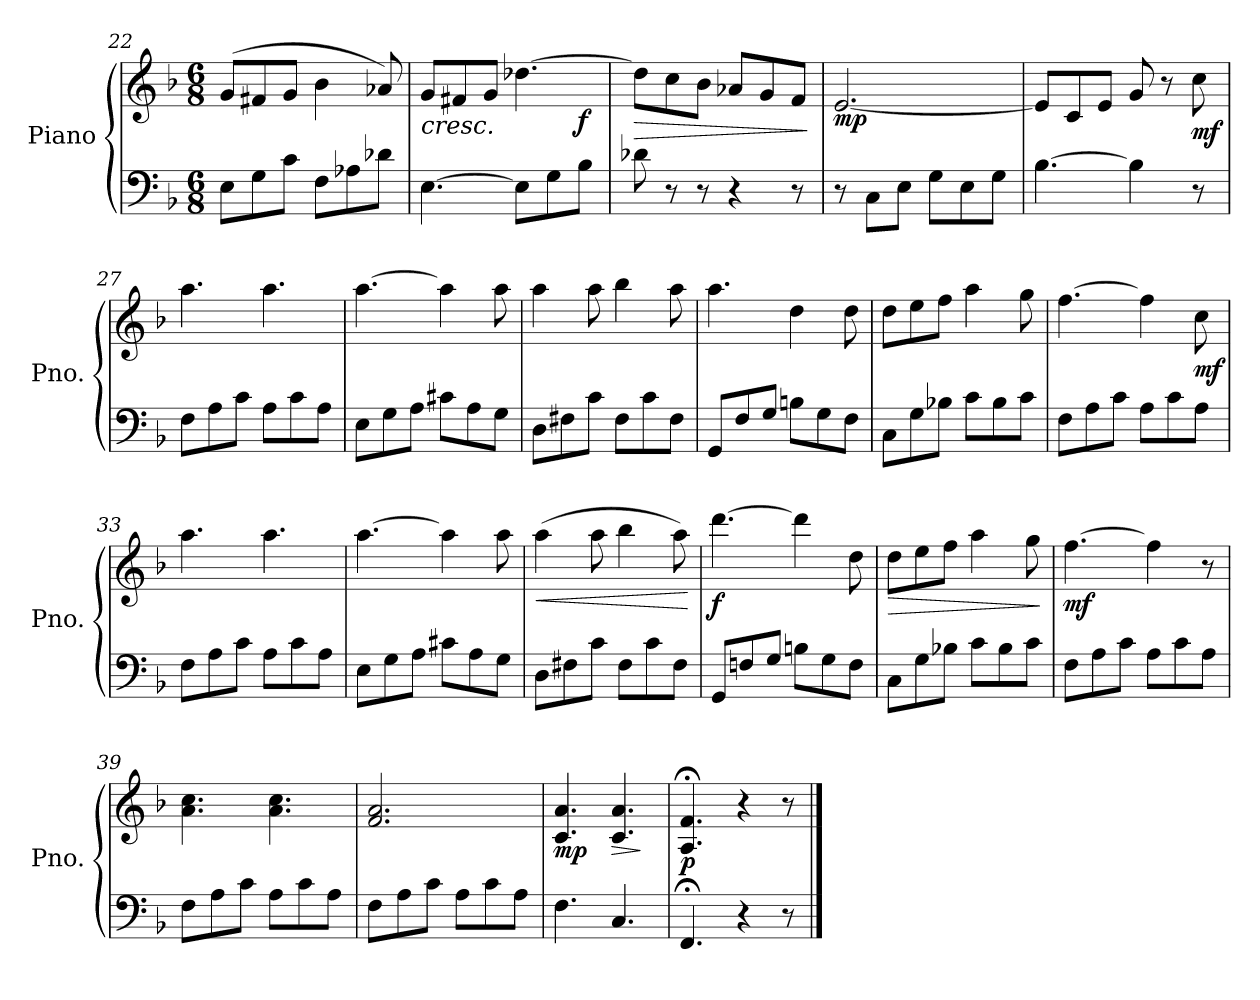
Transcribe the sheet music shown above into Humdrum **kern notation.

**kern	**kern	**dynam
*part1	*part1	*part1
*staff2	*staff1	*staff1/2
*I"Piano	*	*
*I'Pno.	*	*
*clefF4	*clefG2	*
*k[b-]	*k[b-]	*
*M6/8	*M6/8	*
=22	=22	=22
8E\L	(>8g/L	.
8G\	8f#X/	.
8c\J	8g/J	.
8F\L	4b-\	.
8A-X\	.	.
8d-X\J	8a-X/)	.
=23	=23	=23
!	!	!LO:HP:b
*	*^	*
[4.E\	8g/L	2ryy	<
.	8f#X/	.	.
.	8g/J	.	.
8E\L]	[4.dd-X\	.	.
8G\	.	8ryy	.
!	!	!	!LO:DY:b
8B-\J	.	8ryy	f
.	.	.	[
=24	=24	=24	=24
!	!	!	!LO:HP:b
*	*v	*v	*
8d-X\	8dd-\L]	>
8r	8cc\	.
8r	8b-\J	.
4r	8a-X/L	.
.	8g/	.
8r	8f/J	.
.	.	]
=25	=25	=25
!	!	!LO:DY:b
8r	[2.e/	mp
8C\L	.	.
8E\J	.	.
8G\L	.	.
8E\	.	.
8G\J	.	.
!!LO:LB:g=z
=26	=26	=26
[4.B-\	8e/L]	.
.	8c/	.
.	8e/J	.
4B-\]	8g/	.
.	8r	.
!	!	!LO:DY:b
8r	8cc\	mf
=27	=27	=27
8F\L	4.aa\	.
8A\	.	.
8c\J	.	.
8A\L	4.aa\	.
8c\	.	.
8A\J	.	.
=28	=28	=28
8E\L	[4.aa\	.
8G\	.	.
8A\J	.	.
8c#X\L	4aa\]	.
8A\	.	.
8G\J	8aa\	.
=29	=29	=29
8D\L	4aa\	.
8F#X\	.	.
8c\J	8aa\	.
8F#\L	4bb-\	.
8c\	.	.
8F#\J	8aa\	.
=30	=30	=30
8GG/L	4.aa\	.
8F/	.	.
8G/J	.	.
8Bn\L	4dd\	.
8G\	.	.
8F\J	8dd\	.
=31	=31	=31
8C\L	8dd\L	.
8G\	8ee\	.
8B-X\J	8ff\J	.
8c\L	4aa\	.
8B-\	.	.
8c\J	8gg\	.
=32	=32	=32
8F\L	[4.ff\	.
8A\	.	.
8c\J	.	.
8A\L	4ff\]	.
8c\	.	.
!	!	!LO:DY:b
8A\J	8cc\	mf
!!LO:PB:g=z
=33	=33	=33
8F\L	4.aa\	.
8A\	.	.
8c\J	.	.
8A\L	4.aa\	.
8c\	.	.
8A\J	.	.
=34	=34	=34
8E\L	[4.aa\	.
8G\	.	.
8A\J	.	.
8c#X\L	4aa\]	.
8A\	.	.
8G\J	8aa\	.
=35	=35	=35
!	!	!LO:HP:b
8D\L	(>4aa\	<
8F#X\	.	.
8c\J	8aa\	.
8F#\L	4bb-\	.
8c\	.	.
8F#\J	8aa\)	.
.	.	[
=36	=36	=36
!	!	!LO:DY:b
8GG/L	[4.ddd\	f
8Fn/	.	.
8G/J	.	.
8Bn\L	4ddd\]	.
8G\	.	.
8F\J	8dd\	.
=37	=37	=37
!	!	!LO:HP:b
8C\L	8dd\L	>
8G\	8ee\	.
8B-X\J	8ff\J	.
8c\L	4aa\	.
8B-\	.	.
8c\J	8gg\	.
.	.	]
=38	=38	=38
!	!	!LO:DY:b
8F\L	[4.ff\	mf
8A\	.	.
8c\J	.	.
8A\L	4ff\]	.
8c\	.	.
8A\J	8r	.
=39	=39	=39
8F\L	4.a\ 4.cc\	.
8A\	.	.
8c\J	.	.
8A\L	4.a\ 4.cc\	.
8c\	.	.
8A\J	.	.
!!LO:LB:g=z
=40	=40	=40
8F\L	2.f/ 2.a/	.
8A\	.	.
8c\J	.	.
8A\L	.	.
8c\	.	.
8A\J	.	.
=41	=41	=41
!	!	!LO:DY:b
4.F\	4.c/ 4.a/	mp
!	!	!LO:HP:b
4.C/	4.c/ 4.a/	>
.	.	]
=42	=42	=42
!	!	!LO:DY:b
4.FF;</	4.A/;< 4.f/;<	p
4r	4r	.
8r	8r	.
==	==	==
*-	*-	*-
